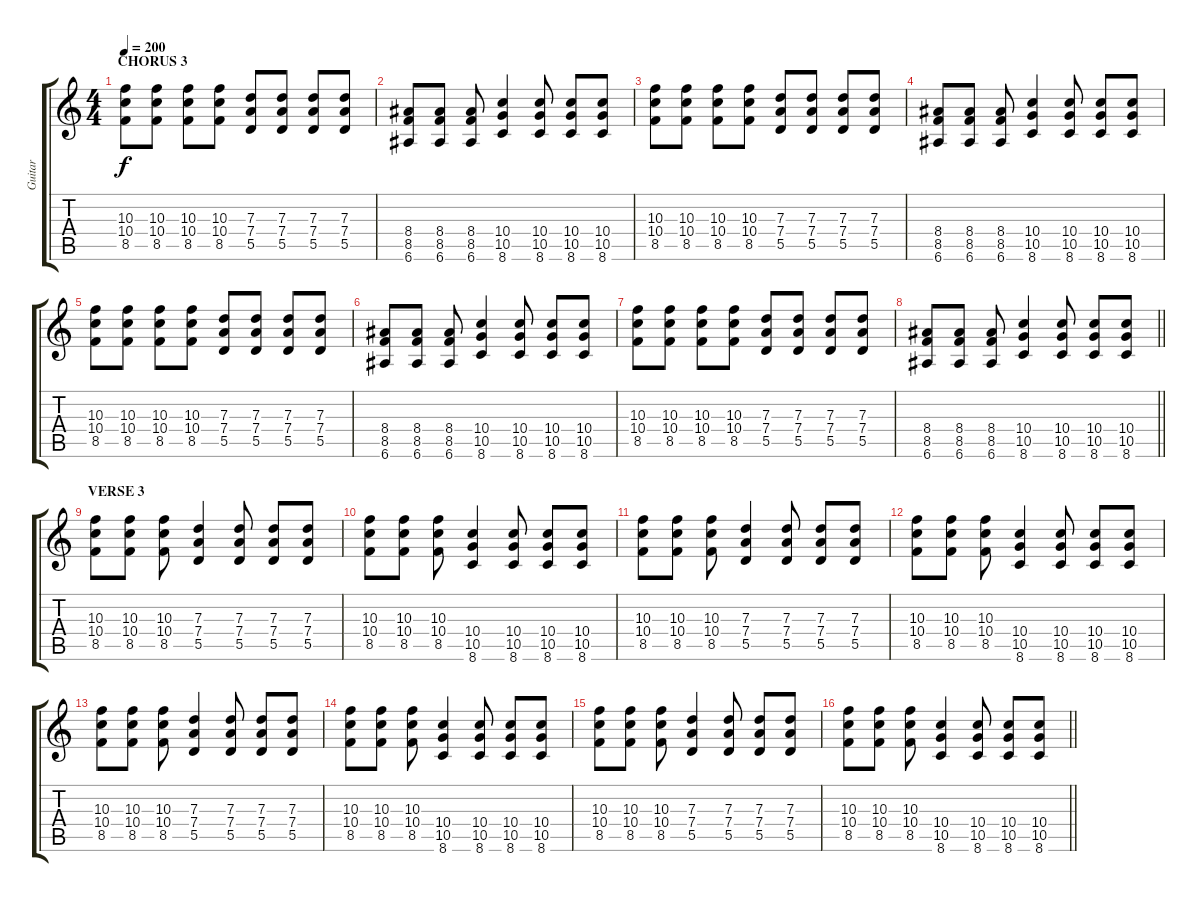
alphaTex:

\track ("Guitar" "Guitar") {instrument overdrivenguitar}
\staff {score tabs}
\tuning (E4 B3 G3 D3 A2 E2) {hide}
\ts (4 4)
\section ("" "CHORUS 3")
\tempo 200
\clef g2
\ks c
(10.3 10.4 8.5).8{dy f} (10.3 10.4 8.5).8 (10.3 10.4 8.5).8 (10.3 10.4 8.5).8 (7.3 7.4 5.5).8 (7.3 7.4 5.5).8 (7.3 7.4 5.5).8 (7.3 7.4 5.5).8 |
(8.4 8.5 6.6).8 (8.4 8.5 6.6).8 (8.4 8.5 6.6).8 (10.4 10.5 8.6).4 (10.4 10.5 8.6).8 (10.4 10.5 8.6).8 (10.4 10.5 8.6).8 |
(10.3 10.4 8.5).8 (10.3 10.4 8.5).8 (10.3 10.4 8.5).8 (10.3 10.4 8.5).8 (7.3 7.4 5.5).8 (7.3 7.4 5.5).8 (7.3 7.4 5.5).8 (7.3 7.4 5.5).8 |
(8.4 8.5 6.6).8 (8.4 8.5 6.6).8 (8.4 8.5 6.6).8 (10.4 10.5 8.6).4 (10.4 10.5 8.6).8 (10.4 10.5 8.6).8 (10.4 10.5 8.6).8 |
(10.3 10.4 8.5).8 (10.3 10.4 8.5).8 (10.3 10.4 8.5).8 (10.3 10.4 8.5).8 (7.3 7.4 5.5).8 (7.3 7.4 5.5).8 (7.3 7.4 5.5).8 (7.3 7.4 5.5).8 |
(8.4 8.5 6.6).8 (8.4 8.5 6.6).8 (8.4 8.5 6.6).8 (10.4 10.5 8.6).4 (10.4 10.5 8.6).8 (10.4 10.5 8.6).8 (10.4 10.5 8.6).8 |
(10.3 10.4 8.5).8 (10.3 10.4 8.5).8 (10.3 10.4 8.5).8 (10.3 10.4 8.5).8 (7.3 7.4 5.5).8 (7.3 7.4 5.5).8 (7.3 7.4 5.5).8 (7.3 7.4 5.5).8 |
\barLineRight lightlight
(8.4 8.5 6.6).8 (8.4 8.5 6.6).8 (8.4 8.5 6.6).8 (10.4 10.5 8.6).4 (10.4 10.5 8.6).8 (10.4 10.5 8.6).8 (10.4 10.5 8.6).8 |
\section ("" "VERSE 3")
(10.3 10.4 8.5).8 (10.3 10.4 8.5).8 (10.3 10.4 8.5).8 (7.3 7.4 5.5).4 (7.3 7.4 5.5).8 (7.3 7.4 5.5).8 (7.3 7.4 5.5).8 |
(10.3 10.4 8.5).8 (10.3 10.4 8.5).8 (10.3 10.4 8.5).8 (10.4 10.5 8.6).4 (10.4 10.5 8.6).8 (10.4 10.5 8.6).8 (10.4 10.5 8.6).8 |
(10.3 10.4 8.5).8 (10.3 10.4 8.5).8 (10.3 10.4 8.5).8 (7.3 7.4 5.5).4 (7.3 7.4 5.5).8 (7.3 7.4 5.5).8 (7.3 7.4 5.5).8 |
(10.3 10.4 8.5).8 (10.3 10.4 8.5).8 (10.3 10.4 8.5).8 (10.4 10.5 8.6).4 (10.4 10.5 8.6).8 (10.4 10.5 8.6).8 (10.4 10.5 8.6).8 |
(10.3 10.4 8.5).8 (10.3 10.4 8.5).8 (10.3 10.4 8.5).8 (7.3 7.4 5.5).4 (7.3 7.4 5.5).8 (7.3 7.4 5.5).8 (7.3 7.4 5.5).8 |
(10.3 10.4 8.5).8 (10.3 10.4 8.5).8 (10.3 10.4 8.5).8 (10.4 10.5 8.6).4 (10.4 10.5 8.6).8 (10.4 10.5 8.6).8 (10.4 10.5 8.6).8 |
(10.3 10.4 8.5).8 (10.3 10.4 8.5).8 (10.3 10.4 8.5).8 (7.3 7.4 5.5).4 (7.3 7.4 5.5).8 (7.3 7.4 5.5).8 (7.3 7.4 5.5).8 |
\barLineRight lightlight
(10.3 10.4 8.5).8 (10.3 10.4 8.5).8 (10.3 10.4 8.5).8 (10.4 10.5 8.6).4 (10.4 10.5 8.6).8 (10.4 10.5 8.6).8 (10.4 10.5 8.6).8
